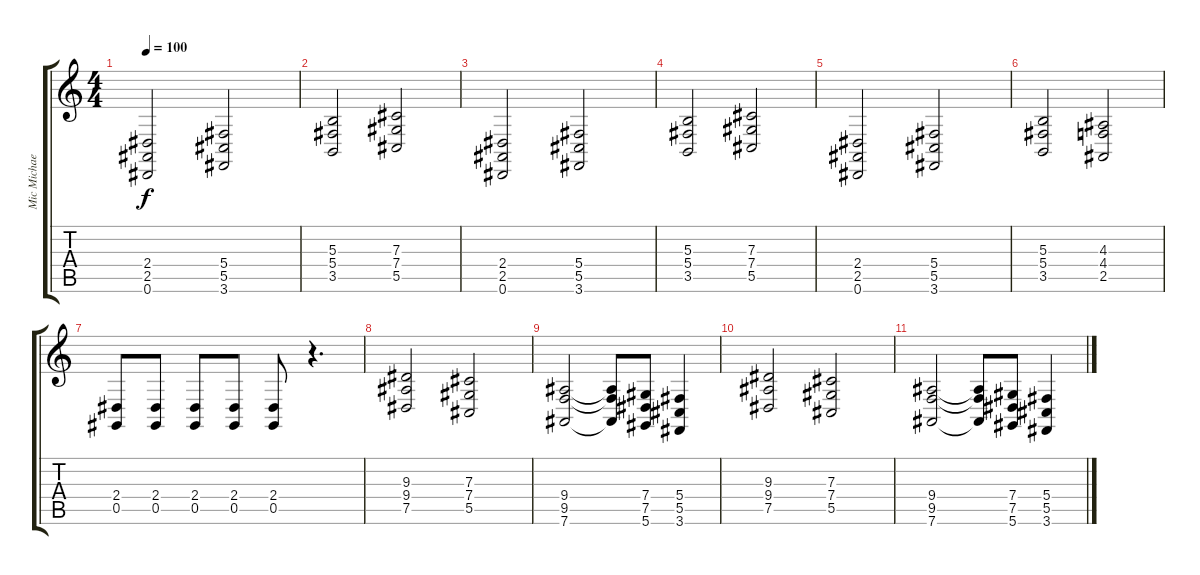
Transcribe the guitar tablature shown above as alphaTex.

\track ("Mic Michaeli" "Mic Michae") {instrument lead2sawtooth}
\staff {score tabs}
\tuning (Eb4 Bb3 Gb3 Db3 Ab2 Eb2) {hide}
\ts (4 4)
\tempo 100
\clef g2
\ks c
(2.4 2.5 0.6).2{dy f} (5.4 5.5 3.6).2 |
(5.3 5.4 3.5).2 (7.3 7.4 5.5).2 |
(2.4 2.5 0.6).2 (5.4 5.5 3.6).2 |
(5.3 5.4 3.5).2 (7.3 7.4 5.5).2 |
(2.4 2.5 0.6).2 (5.4 5.5 3.6).2 |
(5.3 5.4 3.5).2 (4.3 4.4 2.5).2 |
(2.4 0.5).8 (2.4 0.5).8 (2.4 0.5).8 (2.4 0.5).8 (2.4 0.5).8 r.4{d} |
(9.3 9.4 7.5).2 (7.3 7.4 5.5).2 |
(9.4 9.5 7.6).2 (9.4{t} 9.5{t} 7.6{t}).8 (7.4 7.5 5.6).8 (5.4 5.5 3.6).4 |
(9.3 9.4 7.5).2 (7.3 7.4 5.5).2 |
(9.4 9.5 7.6).2 (9.4{t} 9.5{t} 7.6{t}).8 (7.4 7.5 5.6).8 (5.4 5.5 3.6).4
